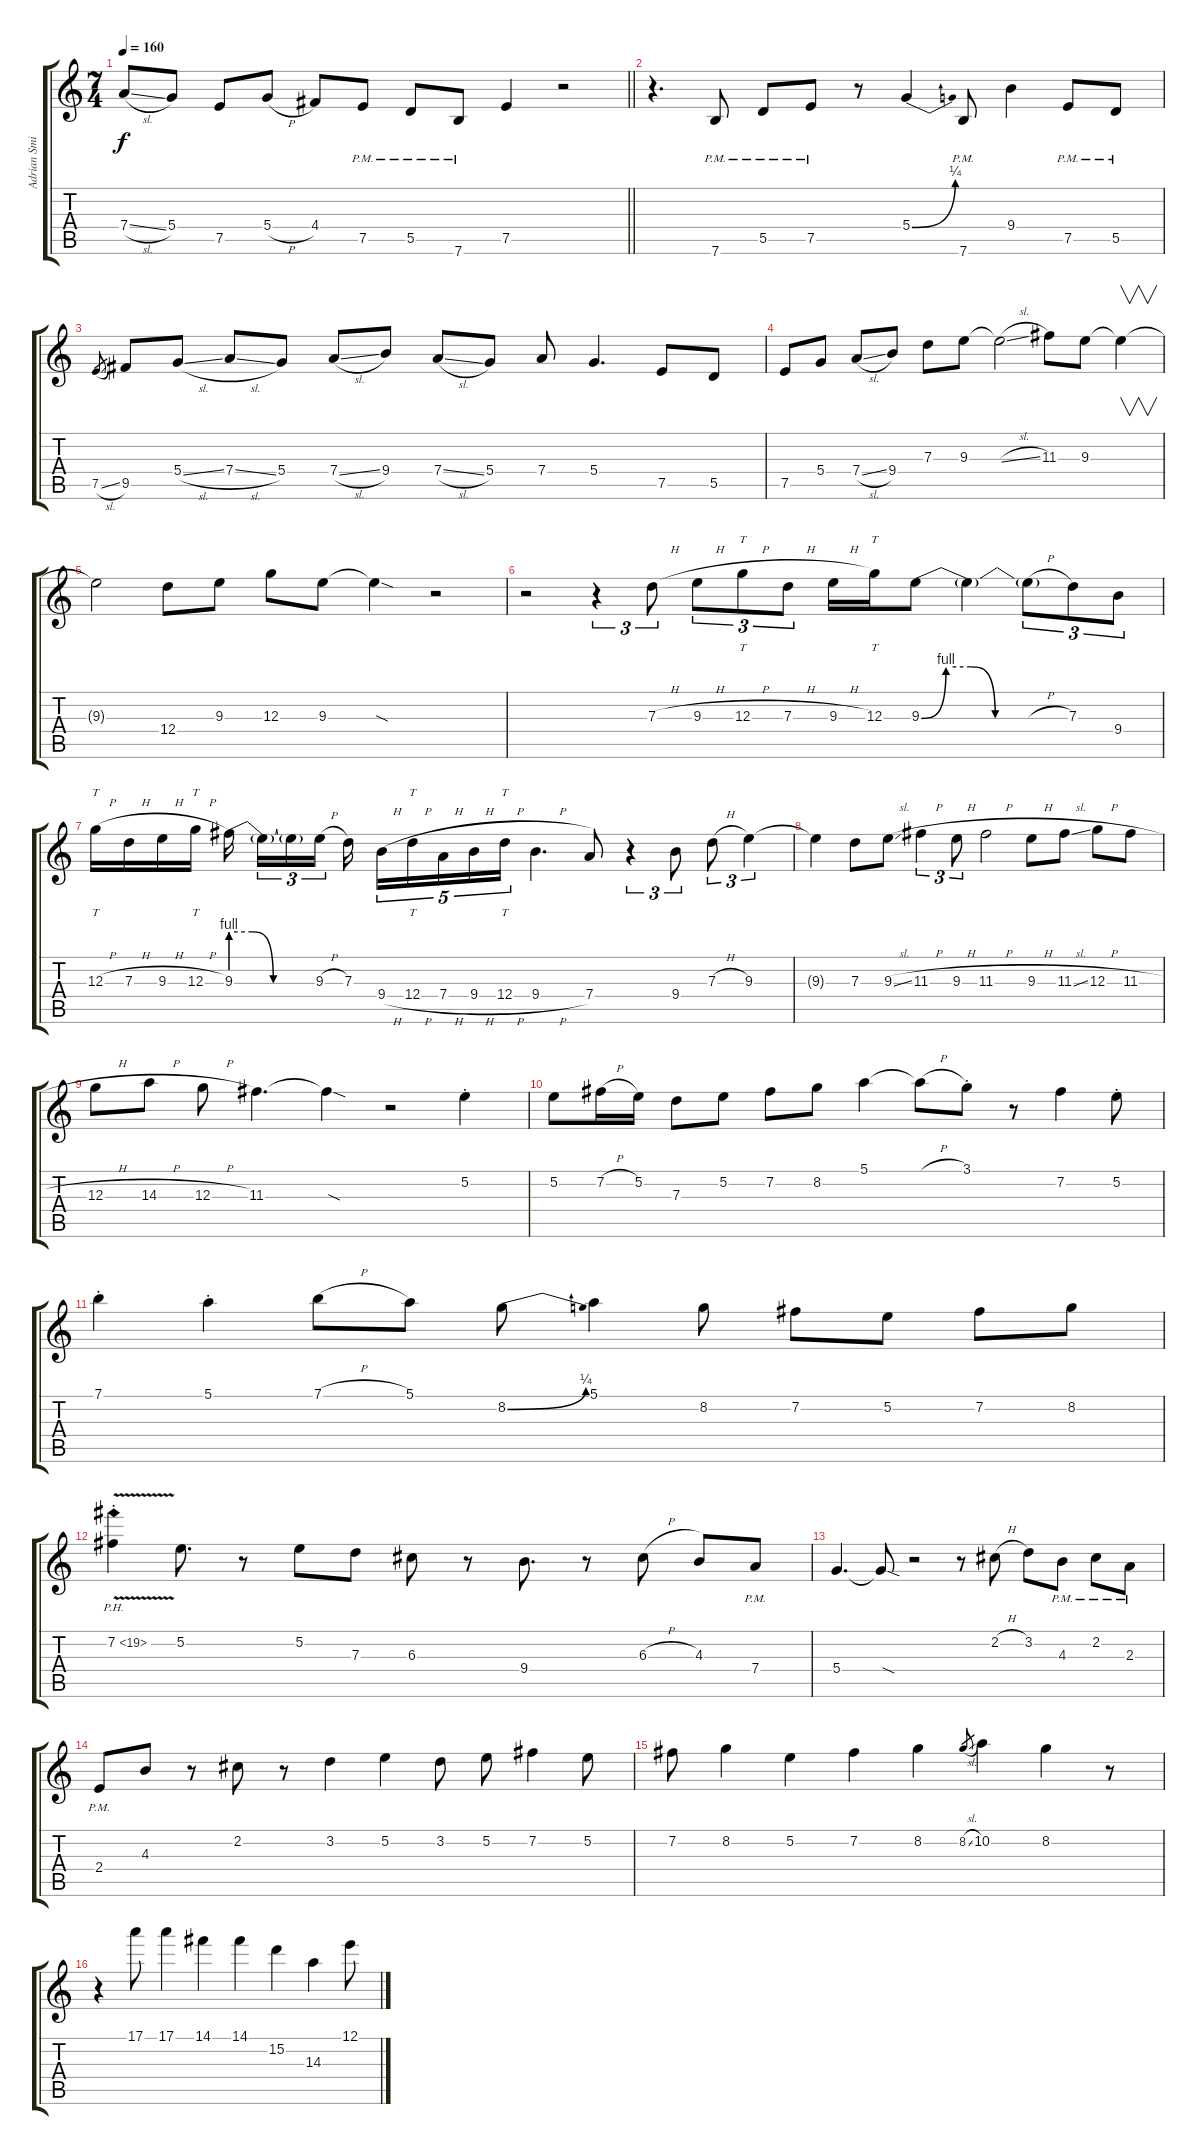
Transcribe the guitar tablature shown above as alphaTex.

\track ("Adrian Smith" "Adrian Smi") {instrument overdrivenguitar}
\staff {score tabs}
\tuning (E4 B3 G3 D3 A2 E2) {hide}
\ts (7 4)
\tempo 160
\clef g2
\barLineRight lightlight
\ks c
7.4{sl}.8{dy f} 5.4.8 7.5.8 5.4{h}.8 4.4.8 7.5{pm}.8 5.5{pm}.8 7.6{pm}.8 7.5.4 r.2 |
r.4{d} 7.6{pm}.8 5.5{pm}.8 7.5{pm}.8 r.8 5.4{be (bend 0 0 60 1)}.4 7.6{pm}.8 9.4.4 7.5{pm}.8 5.5{pm}.8 |
7.5{sl}.8{gr} 9.5.8 5.4{sl}.8 7.4{sl}.8 5.4.8 7.4{sl}.8 9.4.8 7.4{sl}.8 5.4.8 7.4.8 5.4.4{d} 7.5.8 5.5.8 |
7.5.8 5.4.8 7.4{sl}.8 9.4.8 7.3.8 9.3.8 9.3{sl t}.2 11.3.8 9.3.8 9.3{t}.4{v} |
9.3{t}.2 12.4.8 9.3.8 12.3.8 9.3.8 9.3{sod t}.4 r.2 |
r.2 r.4{tu (3 2)} 7.3{h}.8{tu (3 2)} 9.3{h}.8{tu (3 2)} 12.3{h}.8{tt tu (3 2)} 7.3{h}.8{tu (3 2)} 9.3{h}.16 12.3.16{tt} 9.3{be (custom 0 0 10 4 20 4 30 0 60 0)}.8 9.3{t}.4 9.3{h t}.8{tu (3 2)} 7.3.8{tu (3 2)} 9.4.8{tu (3 2)} |
12.3{h}.16{tt} 7.3{h}.16 9.3{h}.16 12.3{h}.16{tt} 9.3{be (custom 0 4 15 4 30 0 60 0)}.16{beam splitsecondary} 9.3{t}.16{tu (3 2)} 9.3{t}.16{tu (3 2)} 9.3{h}.16{tu (3 2) beam splitsecondary} 7.3.16 9.4{h}.16{tu (5 4)} 12.4{h}.16{tt tu (5 4)} 7.4{h}.16{tu (5 4)} 9.4{h}.16{tu (5 4)} 12.4{h}.16{tt tu (5 4)} 9.4{h}.4{d} 7.4.8 r.4{tu (3 2)} 9.4.8{tu (3 2)} 7.3{h}.8{tu (3 2)} 9.3.4{tu (3 2)} |
9.3{t}.4 7.3.8 9.3{sl}.8 11.3{h}.4{tu (3 2)} 9.3{h}.8{tu (3 2)} 11.3{h}.2 9.3{h}.8 11.3{sl}.8 12.3{h}.8 11.3{h}.8 |
12.3{h}.8 14.3{h}.8 12.3{h}.8 11.3.4{d} 11.3{sod t}.4 r.2 5.2{st}.4 |
5.2.8 7.2{h}.16 5.2.16 7.3.8 5.2.8 7.2.8 8.2.8 5.1.4 5.1{h t}.8 3.1{st}.8 r.8 7.2.4 5.2{st}.8 |
7.1{st}.4 5.1{st}.4 7.1{h}.8 5.1.8 8.2{be (bend 0 0 60 1)}.8 5.1.4 8.2.8 7.2.8 5.2.8 7.2.8 8.2.8 |
7.2{ph 12 v st}.4 5.2.8{d} r.8 5.2.8 7.3.8 6.3.8 r.8 9.4.8{d} r.8 6.3{h}.8 4.3.8 7.4{pm}.8 |
5.4.4{d} 5.4{sod t}.8 r.2 r.8 2.2{h}.8 3.2.8 4.3{pm}.8 2.2{pm}.8 2.3{pm}.8 |
2.4{pm}.8 4.3.8 r.8 2.2.8 r.8 3.2.4 5.2.4 3.2.8 5.2.8 7.2.4 5.2.8 |
7.2.8 8.2.4 5.2.4 7.2.4 8.2.4 8.2{sl}.8{gr} 10.2.4 8.2.4 r.8 |
r.4 17.1.8 17.1.4 14.1.4 14.1.4 15.2.4 14.3.4 12.1.8
